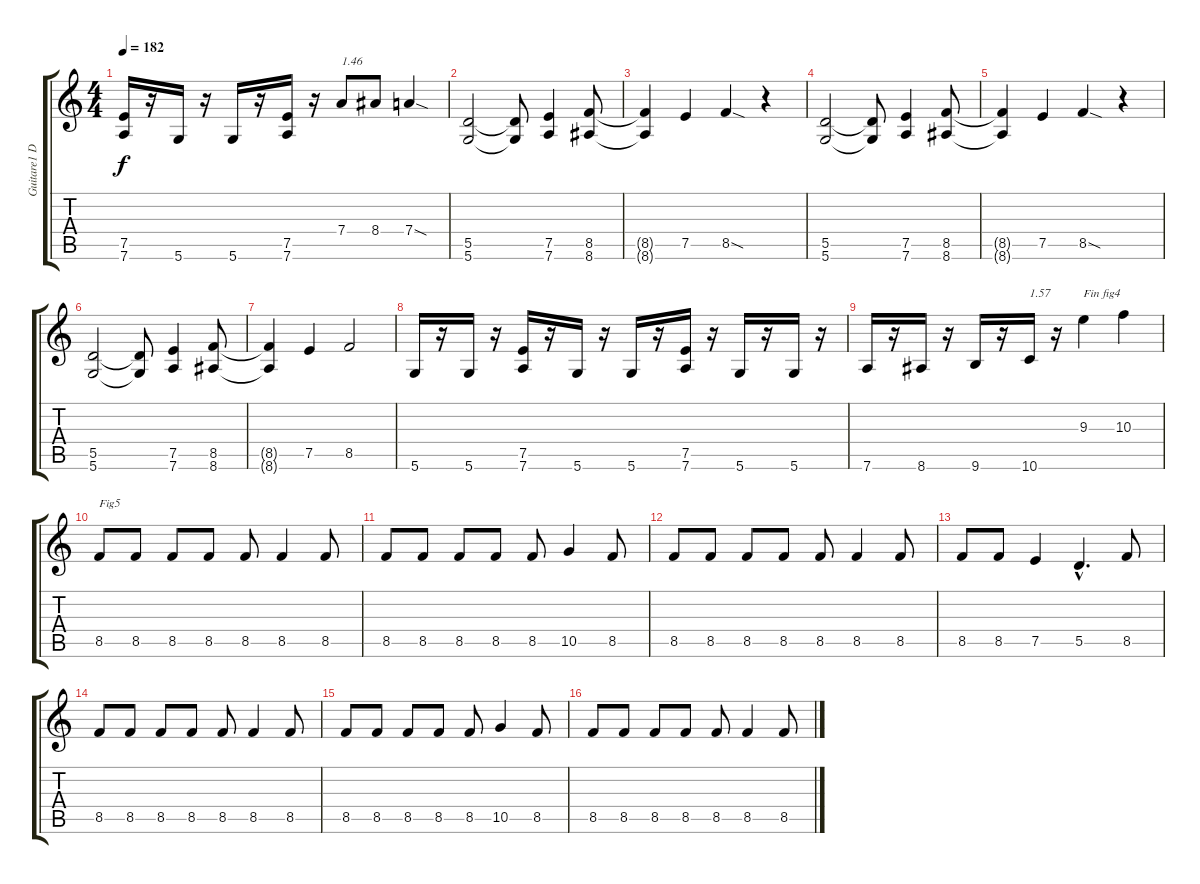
\track ("Guitare1 Dr-D" "Guitare1 D") {instrument overdrivenguitar}
\staff {score tabs}
\tuning (E4 B3 G3 D3 A2 D2) {hide}
\ts (4 4)
\tempo 182
\clef g2
\ks c
(7.5 7.6).16{dy f} r.16 5.6.16 r.16 5.6.16 r.16 (7.5 7.6).16 r.16 7.4.8{txt "1.46"} 8.4.8 7.4{sod}.4 |
(5.5 5.6).2 (5.5{t} 5.6{t}).8 (7.5 7.6).4 (8.5 8.6).8 |
(8.5{t} 8.6{t}).4 7.5.4 8.5{sod}.4 r.4 |
(5.5 5.6).2 (5.5{t} 5.6{t}).8 (7.5 7.6).4 (8.5 8.6).8 |
(8.5{t} 8.6{t}).4 7.5.4 8.5{sod}.4 r.4 |
(5.5 5.6).2 (5.5{t} 5.6{t}).8 (7.5 7.6).4 (8.5 8.6).8 |
(8.5{t} 8.6{t}).4 7.5.4 8.5.2 |
5.6.16 r.16 5.6.16 r.16 (7.5 7.6).16 r.16 5.6.16 r.16 5.6.16 r.16 (7.5 7.6).16 r.16 5.6.16 r.16 5.6.16 r.16 |
7.6.16 r.16 8.6.16 r.16 9.6.16 r.16 10.6.16{txt "1.57"} r.16 9.3.4{txt "Fin fig4"} 10.3.4 |
8.5.8{txt "Fig5"} 8.5.8 8.5.8 8.5.8 8.5.8 8.5.4 8.5.8 |
8.5.8 8.5.8 8.5.8 8.5.8 8.5.8 10.5.4 8.5.8 |
8.5.8 8.5.8 8.5.8 8.5.8 8.5.8 8.5.4 8.5.8 |
8.5.8 8.5.8 7.5.4 5.5{hac}.4{d} 8.5.8 |
8.5.8 8.5.8 8.5.8 8.5.8 8.5.8 8.5.4 8.5.8 |
8.5.8 8.5.8 8.5.8 8.5.8 8.5.8 10.5.4 8.5.8 |
8.5.8 8.5.8 8.5.8 8.5.8 8.5.8 8.5.4 8.5.8
